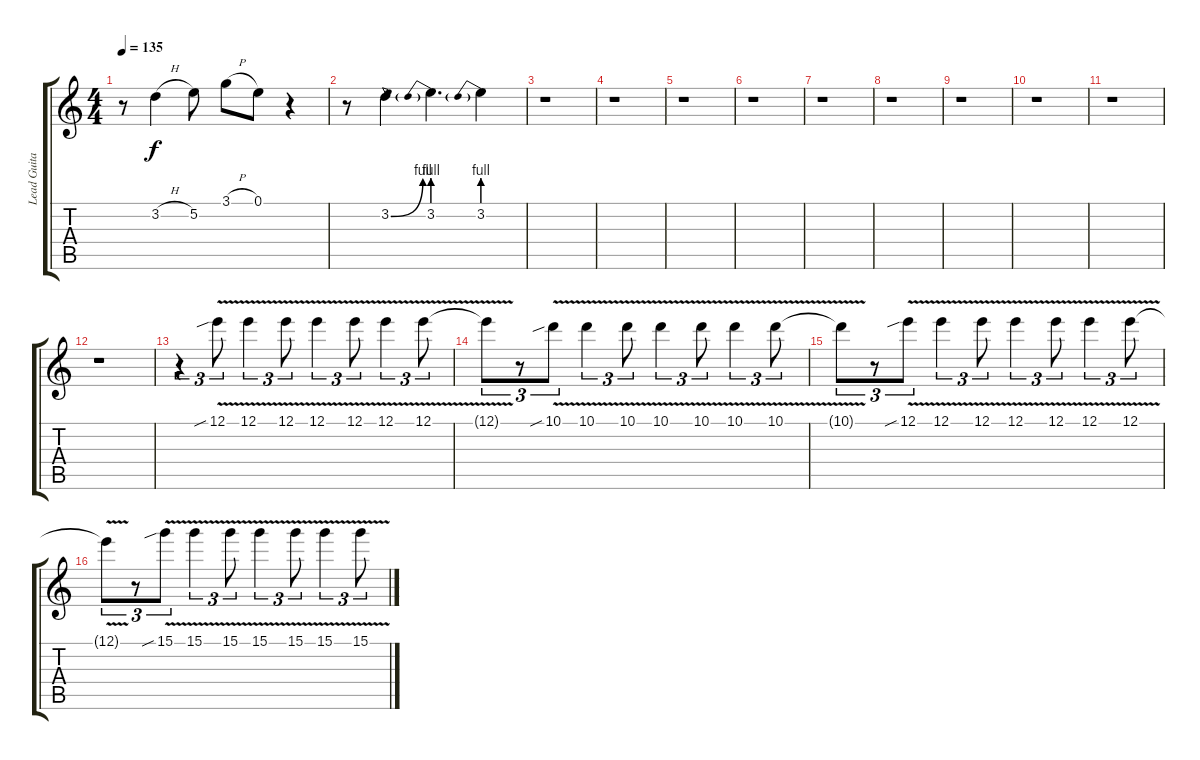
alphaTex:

\track ("Lead Guitar" "Lead Guita") {instrument distortionguitar}
\staff {score tabs}
\tuning (E4 B3 G3 D3 A2 E2) {hide}
\ts (4 4)
\tempo 135
\clef g2
\ks c
r.8{dy f} 3.2{h}.4 5.2.8 3.1{h}.8 0.1.8 r.4 |
r.8 3.2{be (bend 0 0 60 4)}.4 3.2{be (prebend 0 4 60 4)}.4{d} 3.2{be (prebend 0 4 60 4)}.4 |
r.1 |
r.1 |
r.1 |
r.1 |
r.1 |
r.1 |
r.1 |
r.1 |
r.1 |
r.1 |
r.4{tu (3 2)} 12.1{v sib}.8{tu (3 2)} 12.1{v}.4{tu (3 2)} 12.1{v}.8{tu (3 2)} 12.1{v}.4{tu (3 2)} 12.1{v}.8{tu (3 2)} 12.1{v}.4{tu (3 2)} 12.1{v}.8{tu (3 2)} |
12.1{t}.8{tu (3 2)} r.8{tu (3 2)} 10.1{v sib}.8{tu (3 2)} 10.1{v}.4{tu (3 2)} 10.1{v}.8{tu (3 2)} 10.1{v}.4{tu (3 2)} 10.1{v}.8{tu (3 2)} 10.1{v}.4{tu (3 2)} 10.1{v}.8{tu (3 2)} |
10.1{t}.8{tu (3 2)} r.8{tu (3 2)} 12.1{v sib}.8{tu (3 2)} 12.1{v}.4{tu (3 2)} 12.1{v}.8{tu (3 2)} 12.1{v}.4{tu (3 2)} 12.1{v}.8{tu (3 2)} 12.1{v}.4{tu (3 2)} 12.1{v}.8{tu (3 2)} |
12.1{t}.8{tu (3 2)} r.8{tu (3 2)} 15.1{v sib}.8{tu (3 2)} 15.1{v}.4{tu (3 2)} 15.1{v}.8{tu (3 2)} 15.1{v}.4{tu (3 2)} 15.1{v}.8{tu (3 2)} 15.1{v}.4{tu (3 2)} 15.1{v}.8{tu (3 2)}
